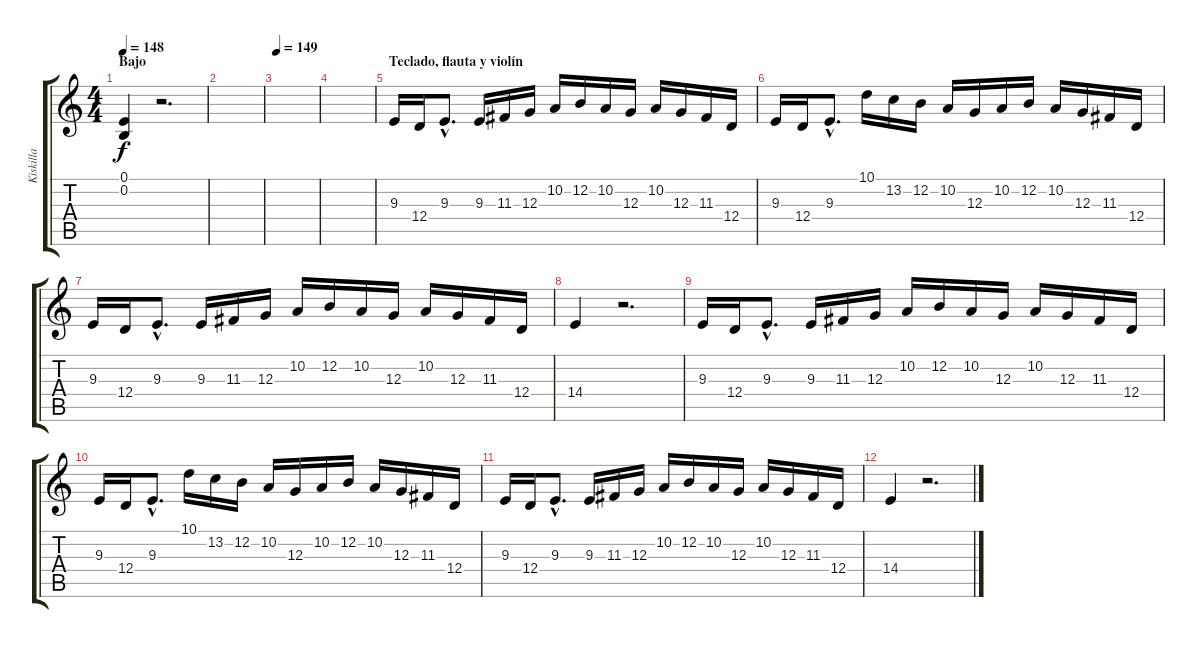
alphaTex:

\track ("Kiskilla" "Kiskilla") {instrument acousticgrandpiano}
\staff {score tabs}
\tuning (E4 B3 G3 D3 A2 E2) {hide}
\ts (4 4)
\section ("" "Bajo")
\tempo 148
\clef g2
\ks c
(0.1 0.2).4{dy f} r.2{d} |
|
\tempo 149
|
|
\section ("" "Teclado, flauta y violín")
9.3.16{instrument lead2sawtooth} 12.4.16 9.3{hac}.8{d} 9.3.16 11.3.16 12.3.16 10.2.16 12.2.16 10.2.16 12.3.16 10.2.16 12.3.16 11.3.16 12.4.16 |
9.3.16 12.4.16 9.3{hac}.8{d} 10.1.16 13.2.16 12.2.16 10.2.16 12.3.16 10.2.16 12.2.16 10.2.16 12.3.16 11.3.16 12.4.16 |
9.3.16 12.4.16 9.3{hac}.8{d} 9.3.16 11.3.16 12.3.16 10.2.16 12.2.16 10.2.16 12.3.16 10.2.16 12.3.16 11.3.16 12.4.16 |
14.4.4 r.2{d} |
9.3.16 12.4.16 9.3{hac}.8{d} 9.3.16 11.3.16 12.3.16 10.2.16 12.2.16 10.2.16 12.3.16 10.2.16 12.3.16 11.3.16 12.4.16 |
9.3.16 12.4.16 9.3{hac}.8{d} 10.1.16 13.2.16 12.2.16 10.2.16 12.3.16 10.2.16 12.2.16 10.2.16 12.3.16 11.3.16 12.4.16 |
9.3.16 12.4.16 9.3{hac}.8{d} 9.3.16 11.3.16 12.3.16 10.2.16 12.2.16 10.2.16 12.3.16 10.2.16 12.3.16 11.3.16 12.4.16 |
14.4.4 r.2{d}
